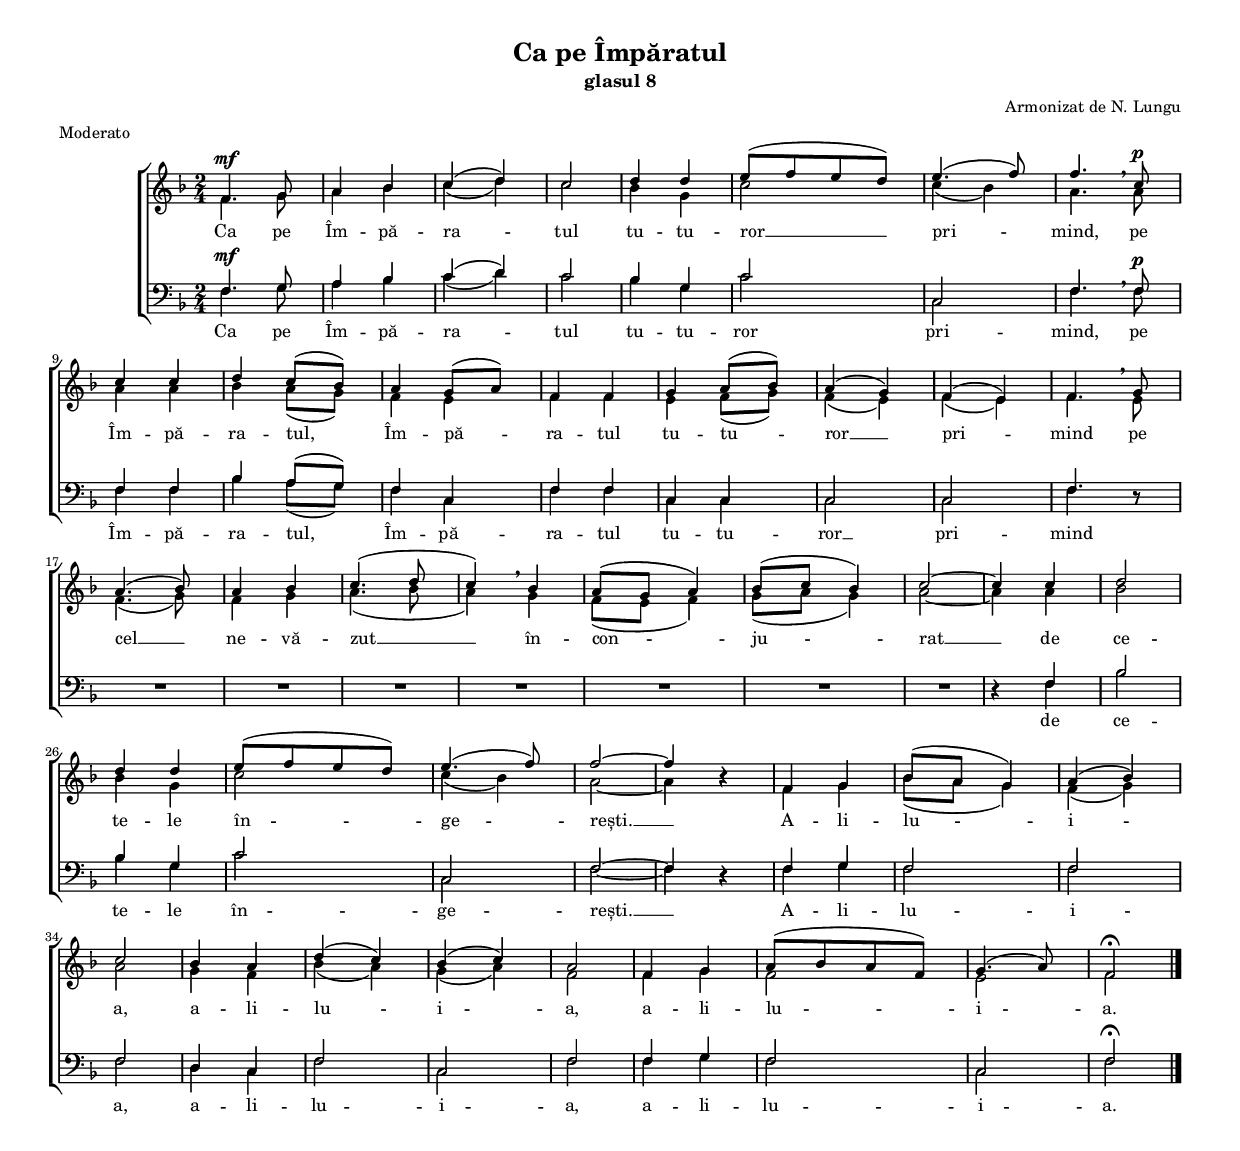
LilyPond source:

\version "2.19.80"
\include "defines.ly"
#(define myNoteSpacing 6.0)
\include "preamble.ly"

\header {
  title = "Ca pe Împăratul"
  subtitle = "glasul 8"
  composer = "Armonizat de N. Lungu"
  meter = "Moderato"
}

global = {
  \globalPreamble
  \key f \major
  \time 2/4
}

womenWords = \lyricmode {
  Ca pe Îm -- pă -- ra -- tul tu -- tu -- ror __ pri -- mind,
  pe Îm -- pă -- ra -- tul, Îm -- pă -- ra -- tul
  tu -- tu -- ror __ pri -- mind

  pe cel __ ne -- vă -- zut __ în -- con -- ju -- rat __
  de ce -- te -- le în -- ge -- rești. __

  A -- li -- lu -- i -- a,
  a -- li -- lu -- i -- a,
  a -- li -- lu -- i -- a.
}

menWords = \lyricmode {
  Ca pe Îm -- pă -- ra -- tul tu -- tu -- ror pri -- mind,
  pe Îm -- pă -- ra -- tul, Îm -- pă -- ra -- tul
  tu -- tu -- ror __ pri -- mind

  de ce -- te -- le în -- ge -- rești. __

  A -- li -- lu -- i -- a,
  a -- li -- lu -- i -- a,
  a -- li -- lu -- i -- a.
}

sopMusic = \relative c' {
  % Ca pe Împăratul tuturor primind
  f4.^\mf g8
  a4 bes4
  c4( d4)
  c2
  d4 d4
  e8([ f8 e8 d8)]
  e4.( f8)
  f4. \breathe

  % pe Împăratul, Împăratul tuturor primind
  c8^\p
  c4 c4
  d4 c8( bes8)
  a4 g8( a8)
  f4 f4
  g4 a8( bes8)
  a4( g4)
  f4( e4)
  f4. \breathe

  % pe cel nevăzut înconjurat
  g8
  a4.( bes8)
  a4 bes4
  c4.( d8
  c4) \breathe bes4
  a8( g8 a4)
  bes8( c8 bes4)
  c2~
  c4

  % de cetele îngerești.
  c4
  d2
  d4 d4
  e8([ f8 e8 d8)]
  e4.( f8)
  f2~
  f4 bes,4\rest

  % Aliluia, aliluia, aliluia.
  f4 g4
  bes8( a8 g4)
  a4( bes4)
  c2
  bes4 a4
  d4( c4)
  bes4( c4)
  a2
  f4 g4
  a8([ bes8 a8 f8)]
  g4.( a8)
  f2 ^\fermata \bar "|."
}

altoMusic = \relative c' {
  % Ca pe Împăratul tuturor primind
  f4. g8
  a4 bes4
  c4( d4)
  c2
  bes4 g4
  c2
  c4( bes4)
  a4.

  % pe Împăratul, Împăratul tuturor primind
  a8
  a4 a4
  bes4 a8( g8)
  f4 e4
  f4 f4
  e4 f8( g8)
  f4( e4)
  f4( e4)
  f4.

  % pe cel nevăzut înconjurat
  e8
  f4.( g8)
  f4 g4
  a4.( bes8
  a4) g4
  f8( e8 f4)
  g8( a8 g4)
  a2~
  a4

  % de cetele îngerești.
  a4
  bes2
  bes4 g4
  c2
  c4( bes4)
  a2~
  a4 bes4\rest

  % Aliluia, aliluia, aliluia.
  f4 g4
  bes8( a8 g4)
  f4( g4)
  a2
  g4 f4
  bes4( a4)
  g4( a4)
  f2
  f4 g4
  f2
  e2
  f2
}

tenorMusic = \relative c' {
  % Ca pe Împăratul tuturor primind
  f,4.^\mf g8
  a4 bes4
  c4( d4)
  c2
  bes4 g4
  c2
  c,2
  f4. \breathe

  % pe Împăratul, Împăratul tuturor primind
  f8^\p
  f4 f4
  bes4 a8( g8)
  f4 c4
  f4 f4
  c4 c4
  c2
  c2
  f4.

  % pe cel nevăzut înconjurat
  d8\rest
  \oneVoice
  R2 * 7
  \voiceOne
  d4\rest  

  % de cetele îngerești.
  f4
  bes2
  bes4 g4
  c2
  c,2
  f2~
  f4 d4\rest

  % Aliluia, aliluia, aliluia.
  f4 g4
  f2
  f2
  f2
  d4 c4
  f2
  c2
  f2
  f4 g4
  f2
  c2
  f2 ^\fermata
}

bassMusic = \relative c' {
  % Same notes as the tenor, but no dynamics

  % Ca pe Împăratul tuturor primind
  f,4. g8
  a4 bes4
  c4( d4)
  c2
  bes4 g4
  c2
  c,2
  f4.

  % pe Împăratul, Împăratul tuturor primind
  f8
  f4 f4
  bes4 a8( g8)
  f4 c4
  f4 f4
  c4 c4
  c2
  c2
  f4.

  % pe cel nevăzut înconjurat
  d8\rest
  \oneVoice
  R2 * 7
  \voiceTwo
  d4\rest  

  % de cetele îngerești.
  f4
  bes2
  bes4 g4
  c2
  c,2
  f2~
  f4 d4\rest

  % Aliluia, aliluia, aliluia.
  f4 g4
  f2
  f2
  f2
  d4 c4
  f2
  c2
  f2
  f4 g4
  f2
  c2
  f2
}

\include "two-staves.ly"
